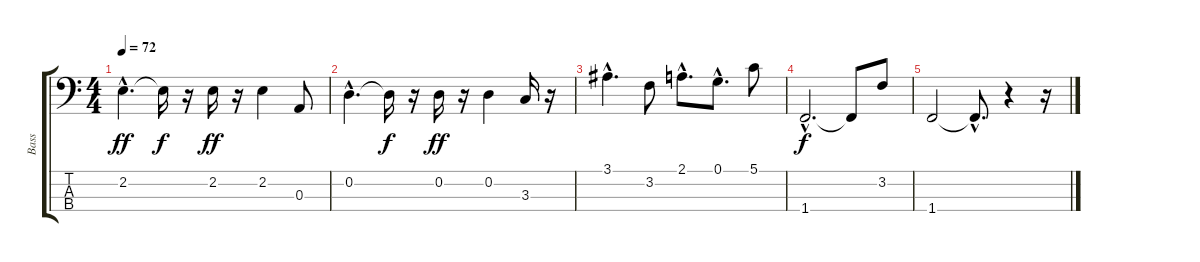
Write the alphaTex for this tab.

\track ("Bass" "Bass") {instrument fretlessbass}
\staff {score tabs}
\tuning (G2 D2 A1 E1) {hide}
\ts (4 4)
\tempo 72
\clef f4
\ks c
2.2{hac}.4{d dy ff} 2.2{t}.16{dy f} r.16 2.2.16{dy ff} r.16 2.2.4 0.3.8 |
0.2{hac}.4{d} 0.2{t}.16{dy f} r.16 0.2.16{dy ff} r.16 0.2.4 3.3.16 r.16 |
3.1{hac}.4{d} 3.2.8 2.1{hac}.8{d} 0.1{hac}.8{d} 5.1.8 |
1.4{hac}.2{d dy f} 1.4{t}.8 3.2.8 |
1.4.2 1.4{hac t}.8{d} r.4 r.16
